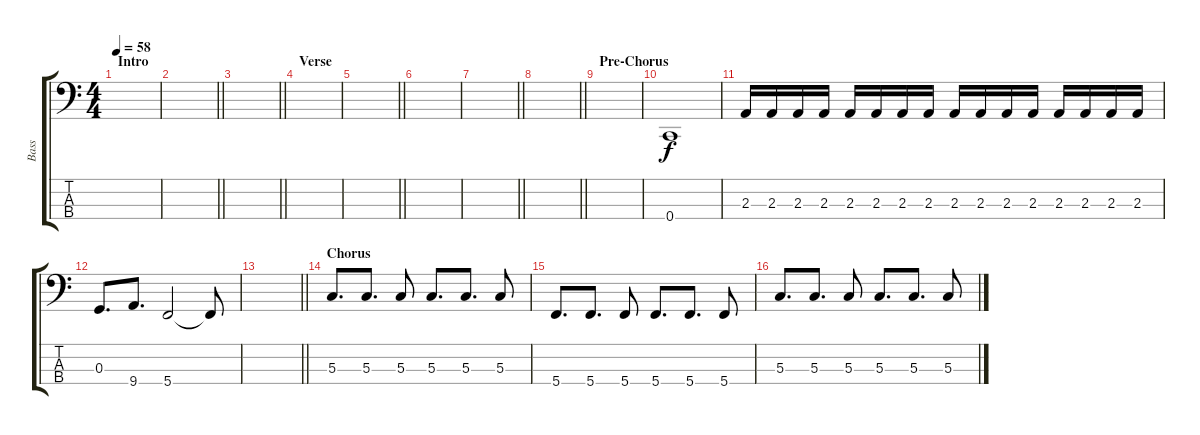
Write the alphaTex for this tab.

\track ("Bass" "Bass") {instrument electricbassfinger}
\staff {score tabs}
\tuning (F2 C2 G1 C1) {hide}
\ts (4 4)
\section ("" "Intro")
\tempo 58
\clef f4
\ks c
|
\barLineRight lightlight
|
\barLineRight lightlight
|
\section ("" "Verse")
|
\barLineRight lightlight
|
|
\barLineRight lightlight
|
\barLineRight lightlight
|
\section ("" "Pre-Chorus")
|
0.4.1 |
2.3.16 2.3.16 2.3.16 2.3.16 2.3.16 2.3.16 2.3.16 2.3.16 2.3.16 2.3.16 2.3.16 2.3.16 2.3.16 2.3.16 2.3.16 2.3.16 |
0.3.8{d} 9.4.8{d} 5.4.2 5.4{t}.8 |
\barLineRight lightlight
|
\section ("" "Chorus")
5.3.8{d} 5.3.8{d} 5.3.8 5.3.8{d} 5.3.8{d} 5.3.8 |
5.4.8{d} 5.4.8{d} 5.4.8 5.4.8{d} 5.4.8{d} 5.4.8 |
5.3.8{d} 5.3.8{d} 5.3.8 5.3.8{d} 5.3.8{d} 5.3.8
